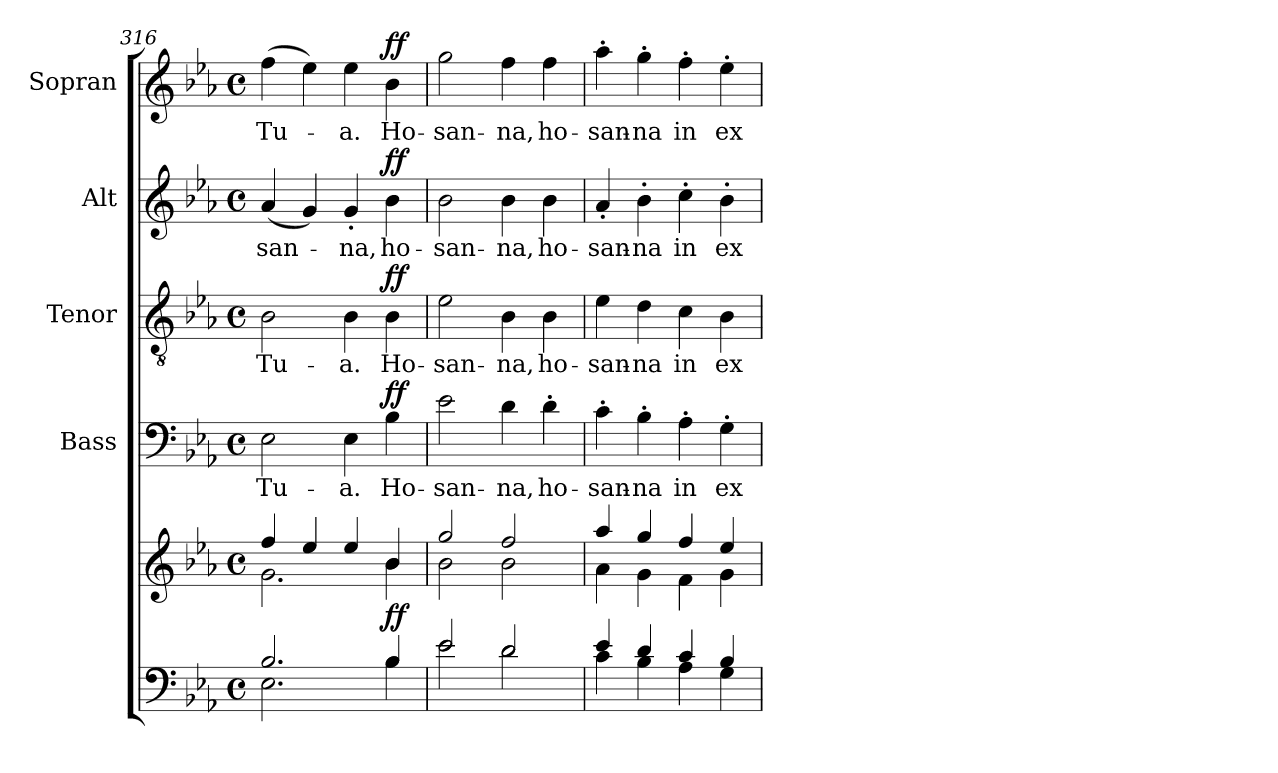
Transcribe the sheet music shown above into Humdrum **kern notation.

**kern	**kern	**dynam	**kern	**text	**dynam	**kern	**text	**dynam	**kern	**text	**dynam	**kern	**text	**dynam
*part5	*part5	*part5	*part4	*part4	*part4	*part3	*part3	*part3	*part2	*part2	*part2	*part1	*part1	*part1
*staff6	*staff5	*staff5/6	*staff4	*staff4	*staff4	*staff3	*staff3	*staff3	*staff2	*staff2	*staff2	*staff1	*staff1	*staff1
*	*	*	*I"Bass	*	*	*I"Tenor	*	*	*I"Alt	*	*	*I"Sopran	*	*
*	*	*	*I'B.	*	*	*I'T.	*	*	*I'A.	*	*	*I'S.	*	*
*clefF4	*clefG2	*	*clefF4	*	*	*clefGv2	*	*	*clefG2	*	*	*clefG2	*	*
*k[b-e-a-]	*k[b-e-a-]	*	*k[b-e-a-]	*	*	*k[b-e-a-]	*	*	*k[b-e-a-]	*	*	*k[b-e-a-]	*	*
*E-:	*E-:	*	*E-:	*	*	*E-:	*	*	*E-:	*	*	*E-:	*	*
*M4/4	*M4/4	*	*M4/4	*	*	*M4/4	*	*	*M4/4	*	*	*M4/4	*	*
*met(c)	*met(c)	*	*met(c)	*	*	*met(c)	*	*	*met(c)	*	*	*met(c)	*	*
=316	=316	=316	=316	=316	=316	=316	=316	=316	=316	=316	=316	=316	=316	=316
*^	*^	*	*	*	*	*	*	*	*	*	*	*	*	*
!	!	!	!	!	!	!LO:LY:b	!	!	!LO:LY:b	!	!	!LO:LY:b	!	!	!LO:LY:b	!
2.B-/	2.E-\	4ff/	2.g\	.	2E-\	Tu-	.	2B-\	Tu-	.	(<4a-/	-san-	.	(>4ff\	Tu-	.
.	.	4ee-/	.	.	.	.	.	.	.	.	4g/)	.	.	4ee-\)	.	.
!	!	!	!	!	!	!LO:LY:b	!	!	!LO:LY:b	!	!	!LO:LY:b	!	!	!LO:LY:b	!
.	.	4ee-/	.	.	4E-\	-a.	.	4B-\	-a.	.	4g'</	-na,	.	4ee-\	-a.	.
!	!	!	!	!LO:DY:b	!	!LO:LY:b	!LO:DY:a	!	!LO:LY:b	!LO:DY:a	!	!LO:LY:b	!LO:DY:a	!	!LO:LY:b	!LO:DY:a
4B-/	4B-\	4b-/	4b-\	ff	4B-\	Ho-	ff	4B-\	Ho-	ff	4b-\	ho-	ff	4b-\	Ho-	ff
=317	=317	=317	=317	=317	=317	=317	=317	=317	=317	=317	=317	=317	=317	=317	=317	=317
!	!	!	!	!	!	!LO:LY:b	!	!	!LO:LY:b	!	!	!LO:LY:b	!	!	!LO:LY:b	!
2e-/	2e-\	2gg/	2b-\	.	2e-\	-san-	.	2e-\	-san-	.	2b-\	-san-	.	2gg\	-san-	.
!	!	!	!	!	!	!LO:LY:b	!	!	!LO:LY:b	!	!	!LO:LY:b	!	!	!LO:LY:b	!
2d/	2d\	2ff/	2b-\	.	4d\	-na,	.	4B-\	-na,	.	4b-\	-na,	.	4ff\	-na,	.
!	!	!	!	!	!	!LO:LY:b	!	!	!LO:LY:b	!	!	!LO:LY:b	!	!	!LO:LY:b	!
.	.	.	.	.	4d'>\	ho-	.	4B-\	ho-	.	4b-\	ho-	.	4ff\	ho-	.
=318	=318	=318	=318	=318	=318	=318	=318	=318	=318	=318	=318	=318	=318	=318	=318	=318
!	!	!	!	!	!	!LO:LY:b	!	!	!LO:LY:b	!	!	!LO:LY:b	!	!	!LO:LY:b	!
4e-/	4c\	4aa-/	4a-\	.	4c'>\	-san-	.	4e-\	-san-	.	4a-'</	-san-	.	4aa-'>\	-san-	.
!	!	!	!	!	!	!LO:LY:b	!	!	!LO:LY:b	!	!	!LO:LY:b	!	!	!LO:LY:b	!
4d/	4B-\	4gg/	4g\	.	4B-'>\	-na	.	4d\	-na	.	4b-'>\	-na	.	4gg'>\	-na	.
!	!	!	!	!	!	!LO:LY:b	!	!	!LO:LY:b	!	!	!LO:LY:b	!	!	!LO:LY:b	!
4c/	4A-\	4ff/	4f\	.	4A-'>\	in	.	4c\	in	.	4cc'>\	in	.	4ff'>\	in	.
!	!	!	!	!	!	!LO:LY:b	!	!	!LO:LY:b	!	!	!LO:LY:b	!	!	!LO:LY:b	!
4B-/	4G\	4ee-/	4g\	.	4G'>\	ex-	.	4B-\	ex-	.	4b-'>\	ex-	.	4ee-'>\	ex-	.
*v	*v	*	*	*	*	*	*	*	*	*	*	*	*	*	*	*
*	*v	*v	*	*	*	*	*	*	*	*	*	*	*	*	*
=	=	=	=	=	=	=	=	=	=	=	=	=	=	=
*-	*-	*-	*-	*-	*-	*-	*-	*-	*-	*-	*-	*-	*-	*-
